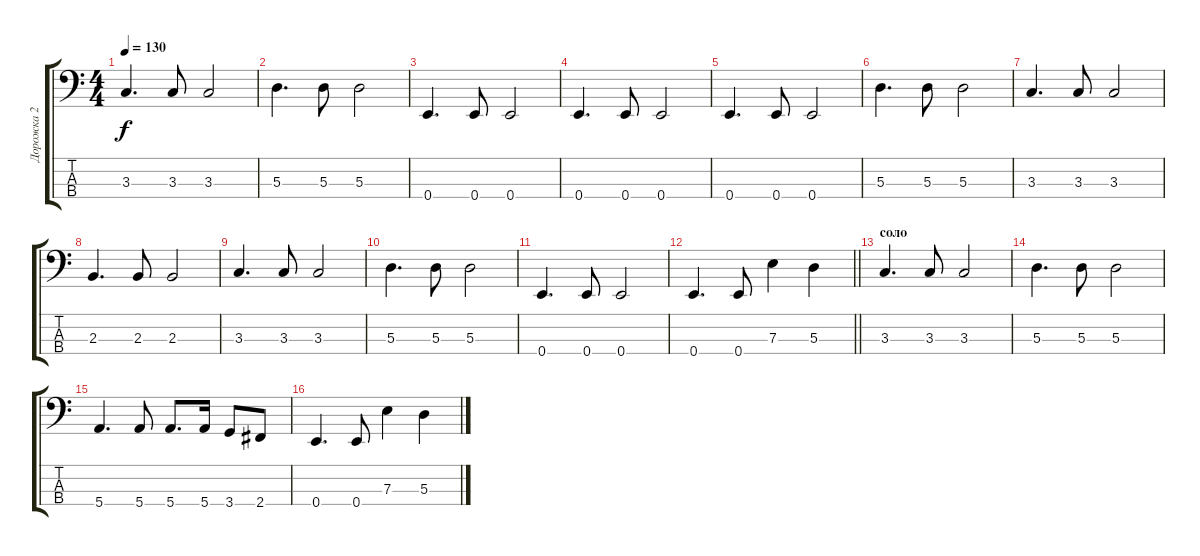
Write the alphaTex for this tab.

\track ("Дорожка 2" "Дорожка 2") {instrument electricbassfinger}
\staff {score tabs}
\tuning (G2 D2 A1 E1) {hide}
\ts (4 4)
\tempo 130
\clef f4
\ks c
3.3.4{d dy f} 3.3.8 3.3.2 |
5.3.4{d} 5.3.8 5.3.2 |
0.4.4{d} 0.4.8 0.4.2 |
0.4.4{d} 0.4.8 0.4.2 |
0.4.4{d} 0.4.8 0.4.2 |
5.3.4{d} 5.3.8 5.3.2 |
3.3.4{d} 3.3.8 3.3.2 |
2.3.4{d} 2.3.8 2.3.2 |
3.3.4{d} 3.3.8 3.3.2 |
5.3.4{d} 5.3.8 5.3.2 |
0.4.4{d} 0.4.8 0.4.2 |
\barLineRight lightlight
0.4.4{d} 0.4.8 7.3.4 5.3.4 |
\section ("" "соло")
3.3.4{d} 3.3.8 3.3.2 |
5.3.4{d} 5.3.8 5.3.2 |
5.4.4{d} 5.4.8 5.4.8{d} 5.4.16 3.4.8 2.4.8 |
0.4.4{d} 0.4.8 7.3.4 5.3.4
